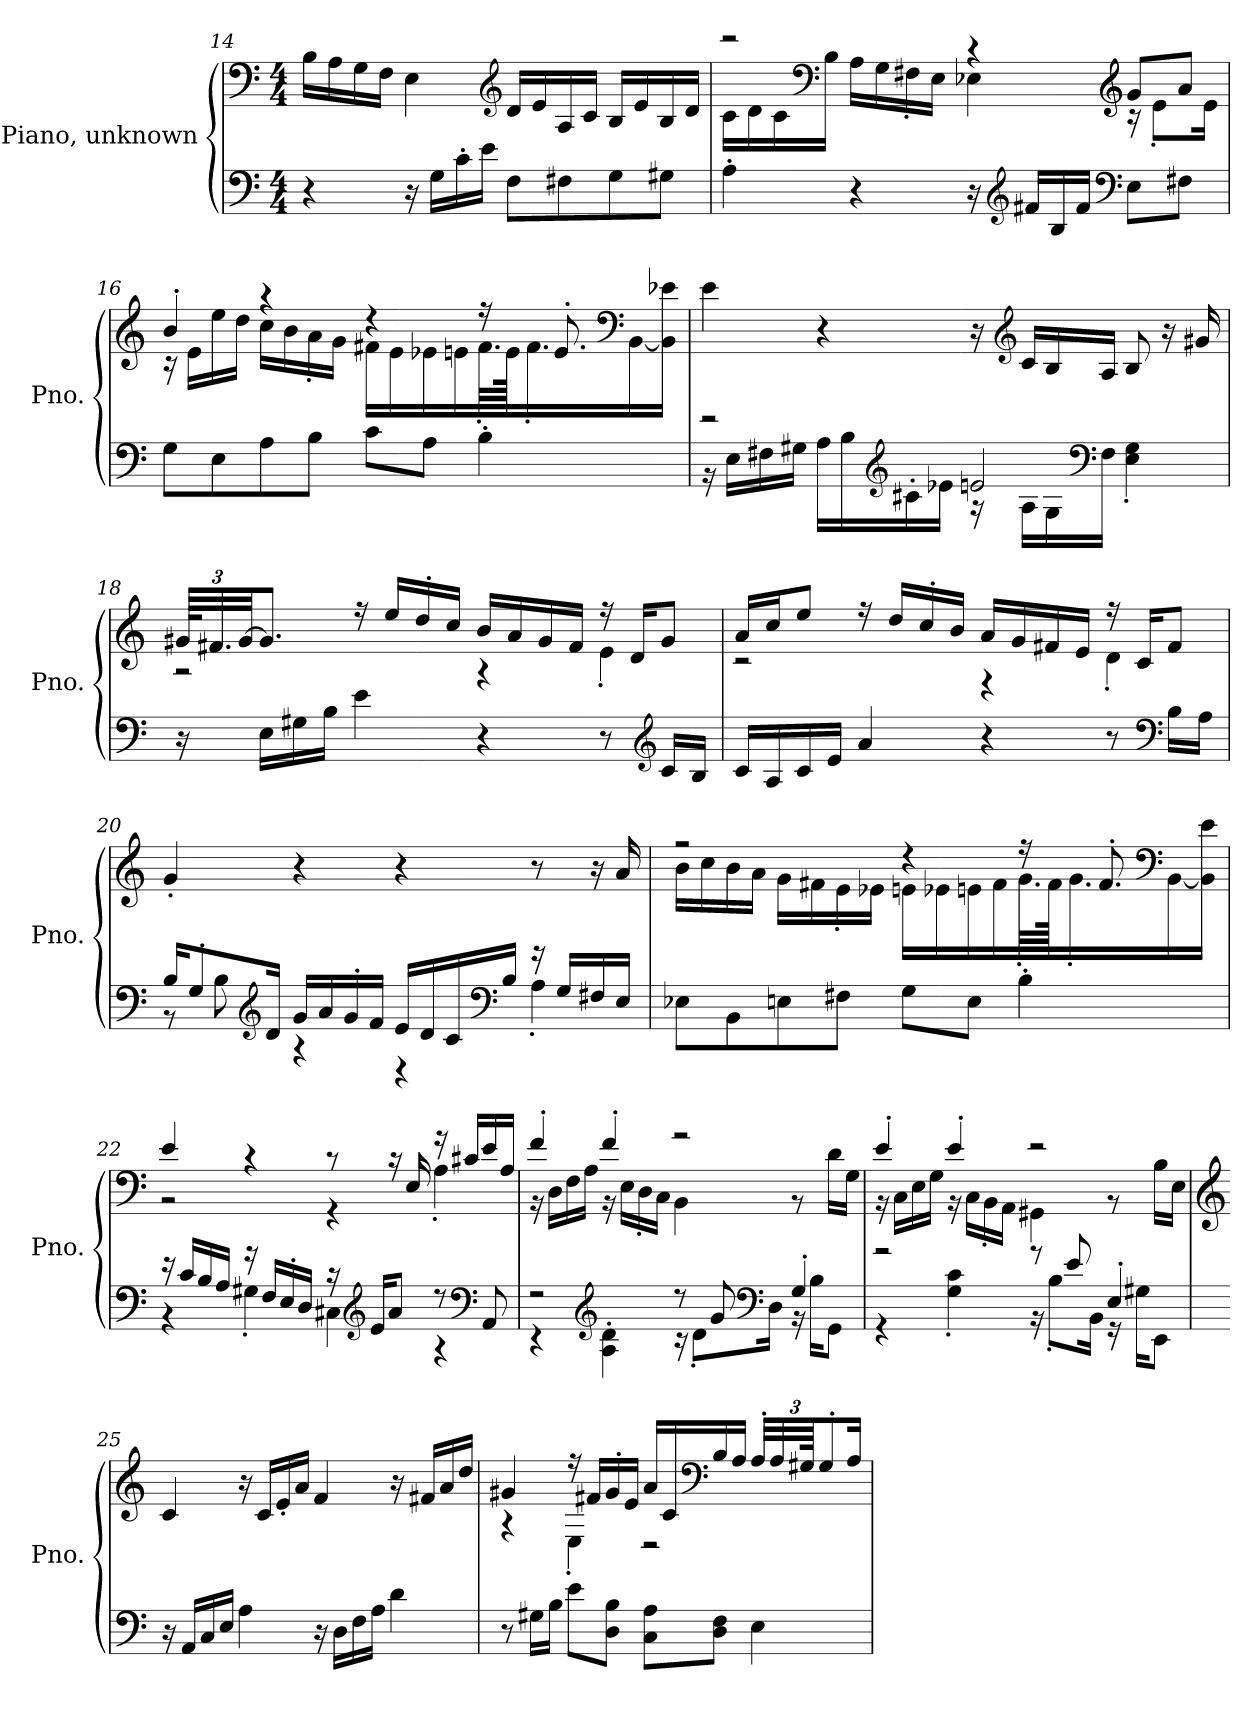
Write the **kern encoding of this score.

**kern	**kern
*part1	*part1
*staff2	*staff1
*I"Piano, unknown	*
*I'Pno.	*
*clefF4	*clefF4
*k[]	*k[]
*M4/4	*M4/4
=14	=14
4r	16B\LL
.	16A\
.	16G\
.	16F\JJ
16r	4E\
16G\LL	.
16c'\	.
16e\JJ	.
*	*clefG2
8F\L	16d/LL
.	16e/
8F#X\	16A/
.	16c/JJ
8G\	16B/LL
.	16e/
8G#X\J	16B/
.	16d/JJ
!!LO:LB:g=z
=15	=15
*	*^
4A'\	2r	16c\LL
.	.	16d\
.	.	16c\
*	*clefF4	*
.	.	16B\JJ
4r	.	16A\LL
.	.	16G\
.	.	16F#X'\
.	.	16E\JJ
16r	4r	4E-X\
*clefG2	*	*
16f#X/LL	.	.
16B/	.	.
16f#/JJ	.	.
*clefF4	*clefG2	*
8E\L	8g/L	16r
.	.	8e'\L
8F#X\J	8a/J	.
.	.	16e\Jk
=16	=16	=16
8G\L	4b'/	16r
.	.	16e\LL
8E\	.	16ee\
.	.	16dd\JJ
8A\	4r	16cc\LL
.	.	16b\
8B\J	.	16a'\
.	.	16g\JJ
8c\L	4r	16f#X\LL
.	.	16e\
8A\J	.	16e-X\
.	.	16en\
4B'\	16r	64.f#'\LL
.	.	128e\JJK
.	.	16.f#'\
.	8.e'/	.
*	*clefF4	*
.	.	[16BB\
.	.	16BB\] 16e-X\JJ
*	*v	*v
!!LO:LB:g=z
=17	=17
*^	*
2r	16r	4e\
.	16E\LL	.
.	16F#X\	.
.	16G#X\JJ	.
.	16A\LL	4r
.	16B\	.
*clefG2	*	*
.	16c#X'\	.
.	16e-X\JJ	.
2en/	16r	16r
*	*	*clefG2
.	16A\LL	16c/LL
.	16G#\	16B/
*clefF4	*	*
.	16F#\JJ	16A/JJ
.	4E\' 4G#\'	8B/
.	.	16r
.	.	16g#X/
*v	*v	*
!!LO:LB:g=z
=18	=18
*	*Xbrackettup
*	*^
16r	96g#X/KLLL	2r
.	48.f#X/	.
.	[48g#/JJ	.
16E\LL	8.g#/J]	.
16G#X\	.	.
16B\JJ	.	.
4e\	16r	.
.	16ee/LL	.
.	16dd'/	.
.	16cc/JJ	.
4r	16b/LL	4r
.	16a/	.
.	16g#/	.
.	16f#/JJ	.
8r	16r	4e'\
.	16d/KL	.
*clefG2	*	*
16c/LL	8g#/J	.
16B/JJ	.	.
=19	=19	=19
16c/LL	16a/LL	2r
16A/	16cc/J	.
16c/	8ee/J	.
16e/JJ	.	.
4a/	16r	.
.	16dd/LL	.
.	16cc'/	.
.	16b/JJ	.
4r	16a/LL	4r
.	16g/	.
.	16f#X/	.
.	16e/JJ	.
8r	16r	4d'\
.	16c/KL	.
*clefF4	*	*
16B\LL	8f#/J	.
16A\JJ	.	.
*	*v	*v
!!LO:LB:g=z
=20	=20
*^	*
16B/KL	8r	4g'/
8G'/	.	.
.	8B\	.
*clefG2	*	*
16d/Jk	.	.
16g/LL	4r	4r
16a/	.	.
16g'/	.	.
16f/JJ	.	.
16e/LL	4r	4r
16d/	.	.
16c/	.	.
*clefF4	*	*
16B/JJ	.	.
16r	4A'\	8r
16G/LL	.	.
16F#X/	.	16r
16E/JJ	.	16a/
*v	*v	*
=21	=21
*	*^
8E-X\L	2r	16b\LL
.	.	16cc\
8BB\	.	16b\
.	.	16a\JJ
8En\	.	16g\LL
.	.	16f#X\
8F#X\J	.	16e'\
.	.	16e-X\JJ
8G\L	4r	16en\LL
.	.	16e-X\
8E\J	.	16en\
.	.	16f#\
4B'\	16r	64.g'\LL
.	.	128f#\JJK
.	.	16.g'\
.	8.f#'/	.
*	*clefF4	*
.	.	[16BB\
.	.	16BB\] 16e\JJ
!!LO:LB:g=z	!!
=22	=22	=22
*^	*	*
16r	4r	4e/	2r
16c/LL	.	.	.
16B/	.	.	.
16A/JJ	.	.	.
16r	4G#X'\	4r	.
16F/LL	.	.	.
16E'/	.	.	.
16D/JJ	.	.	.
16r	4C#X\	8r	4r
*clefG2	*	*	*
16e/KL	.	.	.
8a/J	.	16r	.
.	.	16E/	.
8r	4r	16r	4A'\
.	.	16c#X/LL	.
*clefF4	*	*	*
8AA/	.	16e/	.
.	.	16A/JJ	.
=23	=23	=23	=23
2r	4r	4f'/	16r
.	.	.	16D\LL
.	.	.	16F\
.	.	.	16A\JJ
*clefG2	*	*	*
.	4A\' 4d\'	4f'/	16r
.	.	.	16E\LL
.	.	.	16D'\
.	.	.	16C\JJ
8r	16r	2r	4BB\
.	8d'\L	.	.
8g/	.	.	.
*clefF4	*	*	*
.	16D\Jk	.	.
4G'/	16r	.	8r
.	16B\KL	.	.
.	8GG\J	.	16d\LL
.	.	.	16G\JJ
!!LO:PB:g=z	!!
=24	=24	=24	=24
2r	4r	4e'/	16r
.	.	.	16C\LL
.	.	.	16E\
.	.	.	16G\JJ
.	4G\' 4c\'	4e'/	16r
.	.	.	16C\LL
.	.	.	16BB'\
.	.	.	16AA\JJ
8r	16r	2r	4GG#X\
.	8B'\L	.	.
8e/	.	.	.
.	16BB\Jk	.	.
4E'/	16r	.	8r
.	16G#X\KL	.	.
.	8EE\J	.	16B\LL
.	.	.	16E\JJ
*v	*v	*	*
*	*v	*v
=25	=25
*	*clefG2
16r	4c/
16AA/LL	.
16C/	.
16E/JJ	.
4A\	16r
.	16c/LL
.	16e'/
.	16a/JJ
16r	4f/
16D\LL	.
16F\	.
16A\JJ	.
4d\	16r
.	16f#X/LL
.	16a/
.	16dd/JJ
!!LO:LB:g=z
=26	=26
*	*^
8r	4g#X/	4r
16G#X\LL	.	.
16B\JJ	.	.
8e\L	16r	4E'\
.	16f#X/LL	.
8D\ 8B\J	16g#'/	.
.	16e/JJ	.
8C\ 8A\L	16a/LL	2r
.	16c/	.
*	*clefF4	*
8D\ 8F\J	16B/	.
.	16A/JJ	.
4E\	32A'/LLL	.
.	48A/	.
.	96G#X/JJK	.
.	8G#'/	.
.	16A/Jk	.
*	*v	*v
=	=
*-	*-
